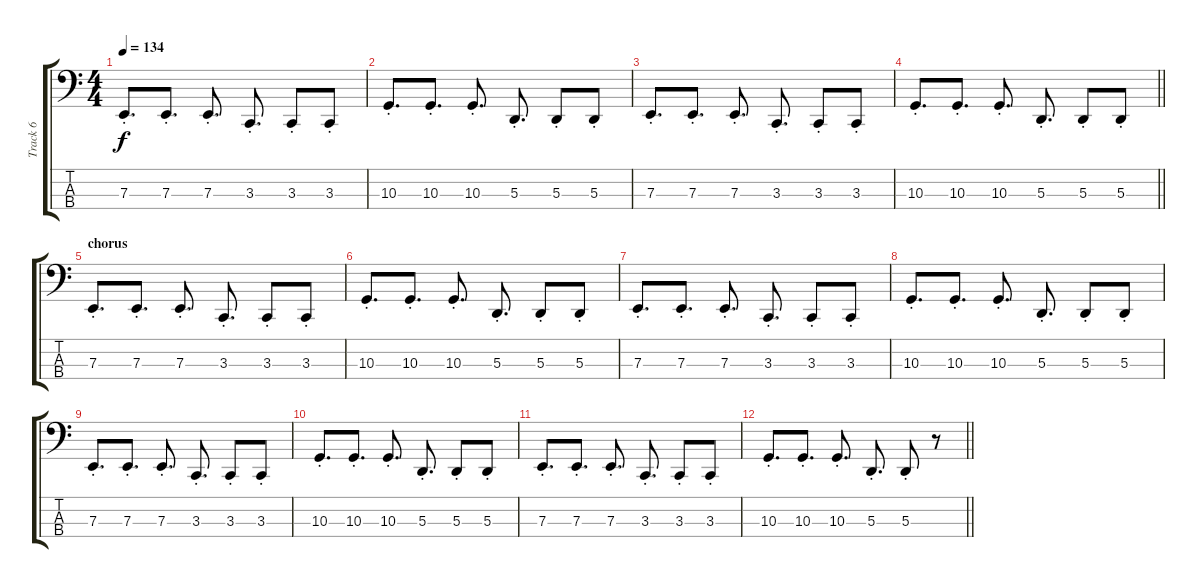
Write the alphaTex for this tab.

\track ("Track 6" "Track 6") {instrument lead8bassandlead}
\staff {score tabs}
\tuning (G2 D2 A1 E1) {hide}
\ts (4 4)
\tempo 134
\clef f4
\ks c
7.3{st}.8{d dy f} 7.3{st}.8{d} 7.3{st}.8{d} 3.3{st}.8{d} 3.3{st}.8 3.3{st}.8 |
10.3{st}.8{d} 10.3{st}.8{d} 10.3{st}.8{d} 5.3{st}.8{d} 5.3{st}.8 5.3{st}.8 |
7.3{st}.8{d} 7.3{st}.8{d} 7.3{st}.8{d} 3.3{st}.8{d} 3.3{st}.8 3.3{st}.8 |
\barLineRight lightlight
10.3{st}.8{d} 10.3{st}.8{d} 10.3{st}.8{d} 5.3{st}.8{d} 5.3{st}.8 5.3{st}.8 |
\section ("" "chorus")
7.3{st}.8{d} 7.3{st}.8{d} 7.3{st}.8{d} 3.3{st}.8{d} 3.3{st}.8 3.3{st}.8 |
10.3{st}.8{d} 10.3{st}.8{d} 10.3{st}.8{d} 5.3{st}.8{d} 5.3{st}.8 5.3{st}.8 |
7.3{st}.8{d} 7.3{st}.8{d} 7.3{st}.8{d} 3.3{st}.8{d} 3.3{st}.8 3.3{st}.8 |
10.3{st}.8{d} 10.3{st}.8{d} 10.3{st}.8{d} 5.3{st}.8{d} 5.3{st}.8 5.3{st}.8 |
7.3{st}.8{d} 7.3{st}.8{d} 7.3{st}.8{d} 3.3{st}.8{d} 3.3{st}.8 3.3{st}.8 |
10.3{st}.8{d} 10.3{st}.8{d} 10.3{st}.8{d} 5.3{st}.8{d} 5.3{st}.8 5.3{st}.8 |
7.3{st}.8{d} 7.3{st}.8{d} 7.3{st}.8{d} 3.3{st}.8{d} 3.3{st}.8 3.3{st}.8 |
\barLineRight lightlight
10.3{st}.8{d} 10.3{st}.8{d} 10.3{st}.8{d} 5.3{st}.8{d} 5.3{st}.8 r.8
